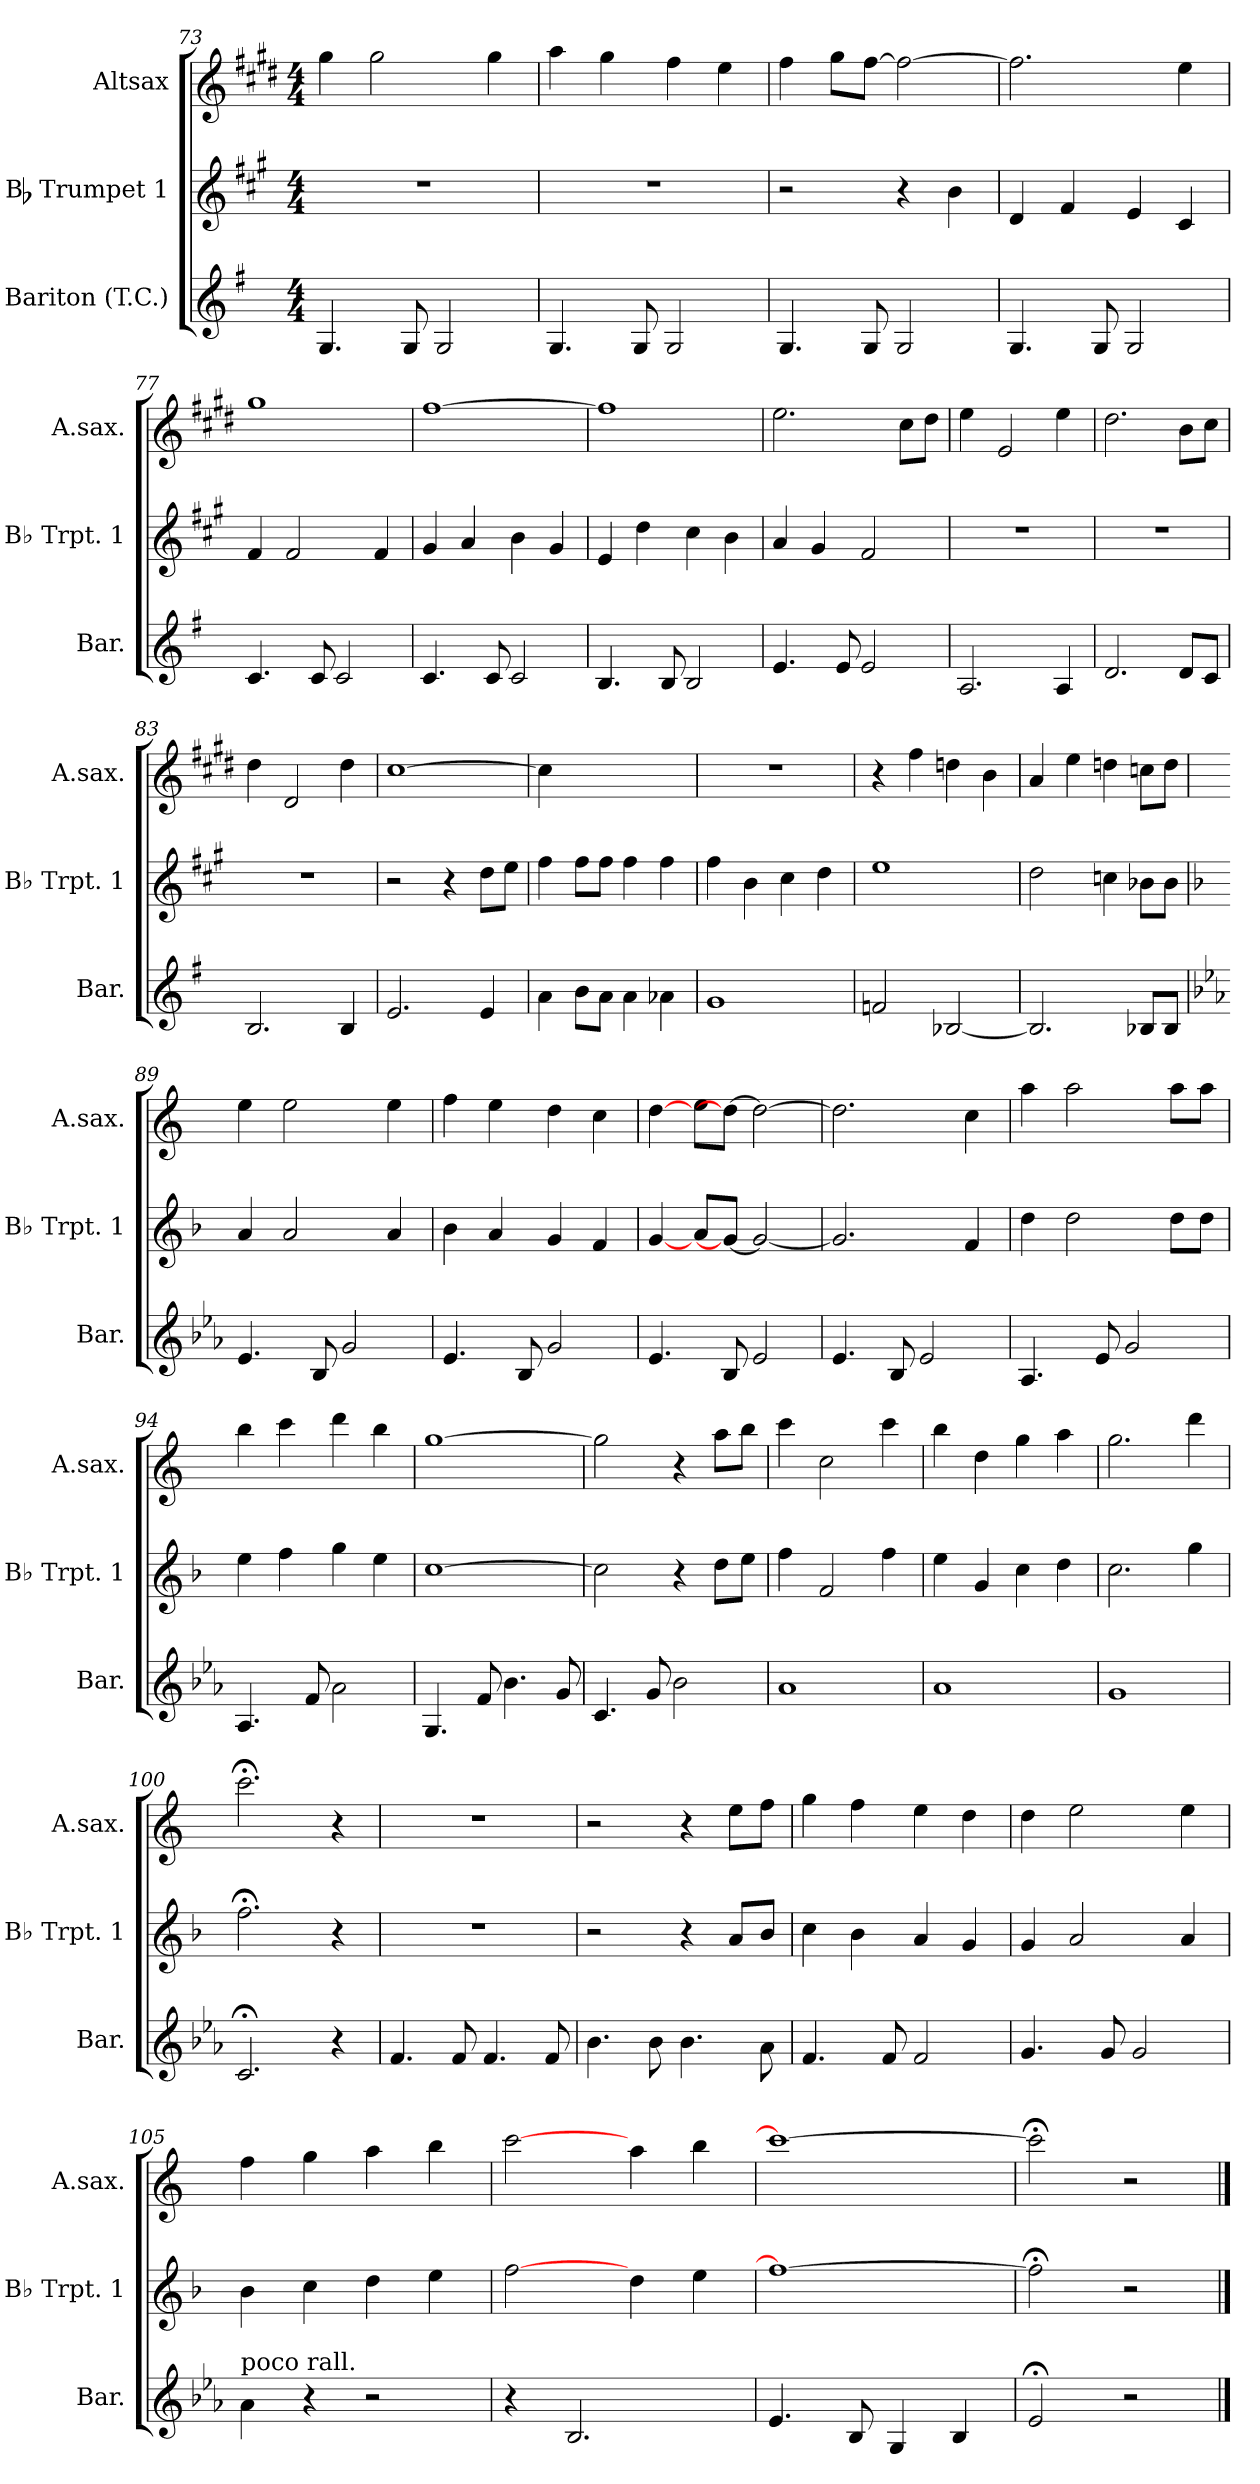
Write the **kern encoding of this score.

**kern	**kern	**kern
*part3	*part2	*part1
*staff3	*staff2	*staff1
*I"Bariton (T.C.)	*I"Bb Trumpet 1	*I"Altsax
*I'Bar.	*I'Bb Trpt. 1	*I'A.sax.
*clefG2	*clefG2	*clefG2
*ITrd8c14	*ITrd1c2	*ITrd5c9
*k[f#]	*k[f#]	*k[f#]
*G:	*G:	*G:
*M4/4	*M4/4	*M4/4
=73	=73	=73
4.GG/	1r	4b\
.	.	2b\
8GG/	.	.
2GG/	.	.
.	.	4b\
=74	=74	=74
4.GG/	1r	4cc\
.	.	4b\
8GG/	.	.
2GG/	.	4a\
.	.	4g\
=75	=75	=75
4.GG/	2r	4a\
.	.	8b\L
8GG/	.	[8a\J
2GG/	4r	2a\_
.	4a\	.
!!LO:PB:g=z
=76	=76	=76
4.GG/	4c/	2.a\]
.	4e/	.
8GG/	.	.
2GG/	4d/	.
.	4B/	4g\
=77	=77	=77
4.C/	4e/	1b
.	2e/	.
8C/	.	.
2C/	.	.
.	4e/	.
=78	=78	=78
4.C/	4f#/	[1a
.	4g/	.
8C/	.	.
2C/	4a\	.
.	4f#/	.
=79	=79	=79
4.BB/	4d/	1a]
.	4cc\	.
8BB/	.	.
2BB/	4b\	.
.	4a\	.
=80	=80	=80
4.E/	4g/	2.g\
.	4f#/	.
8E/	.	.
2E/	2e/	.
.	.	8e\L
.	.	8f#\J
=81	=81	=81
2.AA/	1r	4g\
.	.	2G/
4AA/	.	4g\
=82	=82	=82
2.D/	1r	2.f#\
8D/L	.	8d\L
8C/J	.	8e\J
=83	=83	=83
2.BB/	1r	4f#\
.	.	2F#/
4BB/	.	4f#\
=84	=84	=84
2.E/	2r	[1e
.	4r	.
4E/	8cc\L	.
.	8dd\J	.
!!LO:LB:g=z
=85	=85	=85
4A\	4ee\	4e\]
8B\L	8ee\L	2.ryy
8A\J	8ee\J	.
4A\	4ee\	.
4A-X\	4ee\	.
=86	=86	=86
1G	4ee\	1r
.	4a\	.
.	4b\	.
.	4cc\	.
=87	=87	=87
2Fn/	1dd	4r
.	.	4a\
[2BB-X/	.	4fn\
.	.	4d\
=88	=88	=88
2.BB-/]	2cc\	4c/
.	.	4g\
.	4b-X\	4fn\
8BB-X/L	8a-X\L	8e-X\L
8BB-/J	8a-\J	8f\J
=89	=89	=89
*k[b-e-a-]	*k[b-e-a-]	*k[b-e-a-]
*E-:	*E-:	*E-:
4.E-/	4g/	4g\
.	2g/	2g\
8BB-/	.	.
2G/	.	.
.	4g/	4g\
=90	=90	=90
4.E-/	4a-\	4a-\
.	4g/	4g\
8BB-/	.	.
2G/	4f/	4f\
.	4e-/	4e-\
=91	=91	=91
4.E-/	[4f/	[4f\
.	8g/L	8g\L
8BB-/	8f/J_	8f\J_
2E-/	2f/_	2f\_
=92	=92	=92
4.E-/	2.f/]	2.f\]
8BB-/	.	.
2E-/	.	.
.	4e-/	4e-\
!!LO:LB:g=z
=93	=93	=93
4.AA-/	4cc\	4cc\
.	2cc\	2cc\
8E-/	.	.
2G/	.	.
.	8cc\L	8cc\L
.	8cc\J	8cc\J
=94	=94	=94
4.AA-/	4dd\	4dd\
.	4ee-\	4ee-\
8F/	.	.
2A-\	4ff\	4ff\
.	4dd\	4dd\
=95	=95	=95
4.GG/	[1b-	[1b-
8F/	.	.
4.B-\	.	.
8G/	.	.
=96	=96	=96
4.C/	2b-\]	2b-\]
8G/	.	.
2B-\	4r	4r
.	8cc\L	8cc\L
.	8dd\J	8dd\J
=97	=97	=97
1A-	4ee-\	4ee-\
.	2e-/	2e-\
.	4ee-\	4ee-\
=98	=98	=98
1A-	4dd\	4dd\
.	4f/	4f\
.	4b-\	4b-\
.	4cc\	4cc\
=99	=99	=99
1G	2.b-\	2.b-\
.	4ff\	4ff\
=100	=100	=100
2.C;</	2.ee-;<\	2.ee-;<\
4r	4r	4r
=101	=101	=101
4.F/	1r	1r
8F/	.	.
4.F/	.	.
8F/	.	.
!!LO:LB:g=z
=102	=102	=102
4.B-\	2r	2r
8B-\	.	.
4.B-\	4r	4r
.	8g/L	8g\L
8A-\	8a-/J	8a-\J
=103	=103	=103
4.F/	4b-\	4b-\
.	4a-\	4a-\
8F/	.	.
2F/	4g/	4g\
.	4f/	4f\
=104	=104	=104
4.G/	4f/	4f\
.	2g/	2g\
8G/	.	.
2G/	.	.
.	4g/	4g\
=105	=105	=105
!LO:TX:a:t=poco rall.	!	!
4A-\	4a-\	4a-\
4r	4b-\	4b-\
2r	4cc\	4cc\
.	4dd\	4dd\
=106	=106	=106
4r	[2ee-\	[2ee-\
2.BB-/	.	.
.	4cc\	4cc\
.	4dd\	4dd\
=107	=107	=107
4.E-/	1ee-_	1ee-_
8BB-/	.	.
4GG/	.	.
4BB-/	.	.
=108	=108	=108
2E-;</	2ee-;<\]	2ee-;<\]
2r	2r	2r
==	==	==
*-	*-	*-
